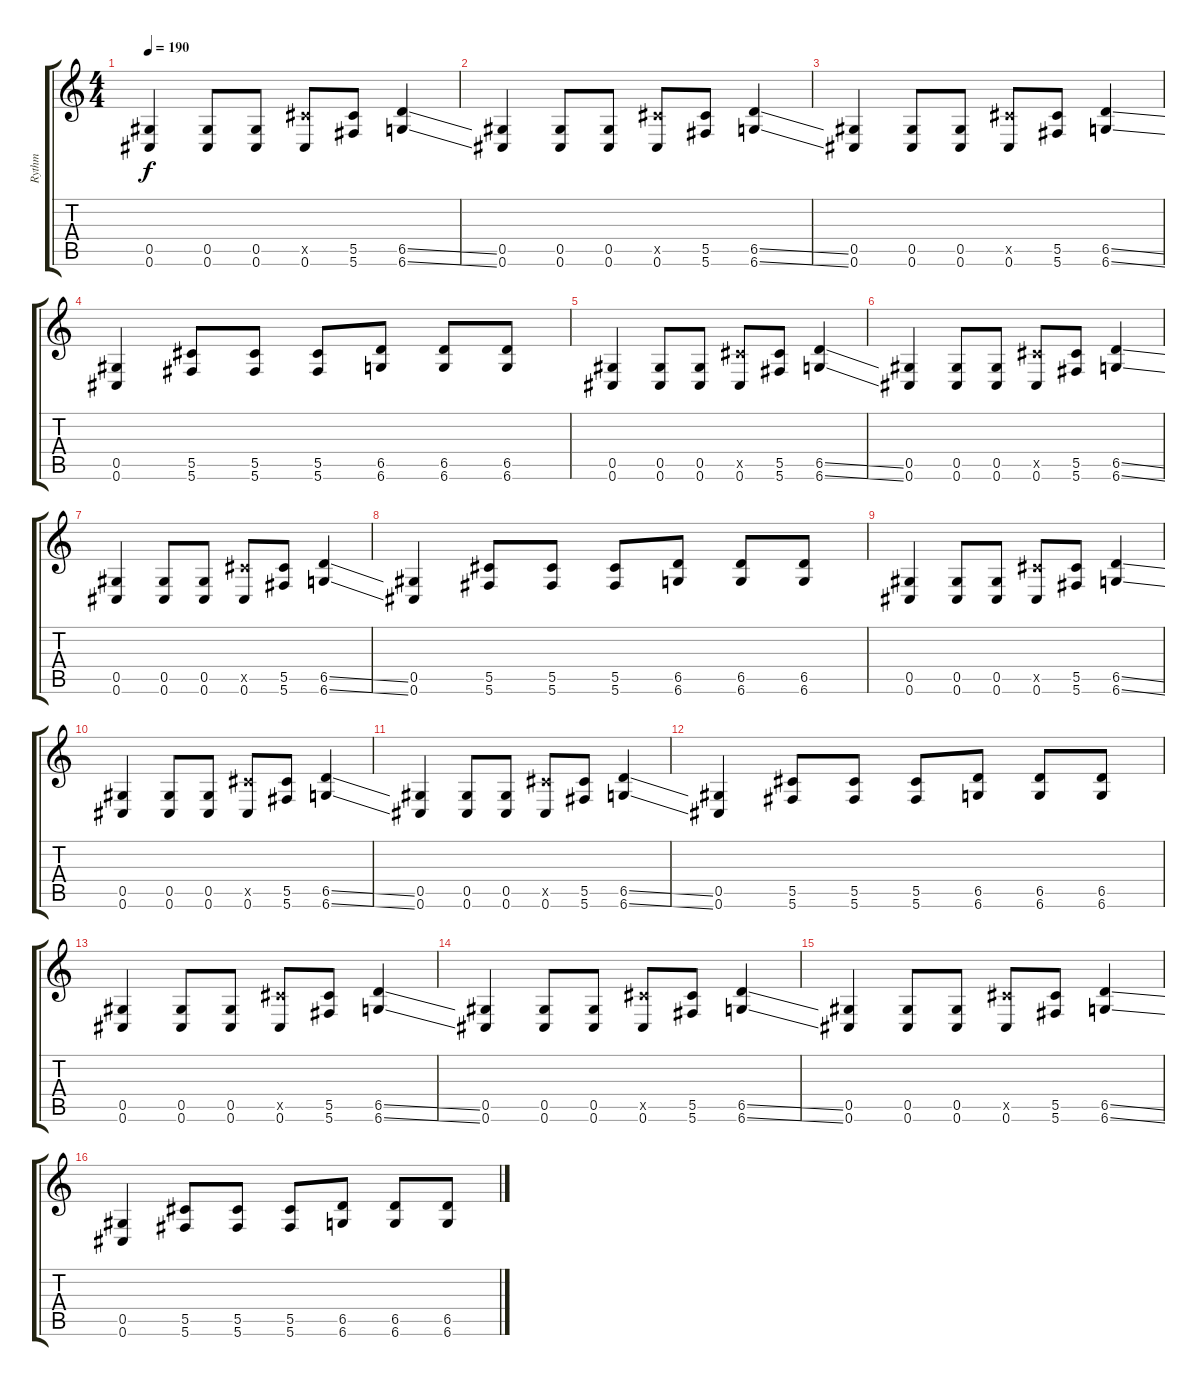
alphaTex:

\track ("Rythm" "Rythm") {instrument distortionguitar}
\staff {score tabs}
\tuning (Eb4 Bb3 Gb3 Db3 Ab2 Db2) {hide}
\ts (4 4)
\tempo 190
\clef g2
\ks c
(0.5 0.6).4{dy f} (0.5 0.6).8 (0.5 0.6).8 (5.5{x} 0.6).8 (5.5 5.6).8 (6.5{ss} 6.6{ss}).4 |
(0.5 0.6).4 (0.5 0.6).8 (0.5 0.6).8 (5.5{x} 0.6).8 (5.5 5.6).8 (6.5{ss} 6.6{ss}).4 |
(0.5 0.6).4 (0.5 0.6).8 (0.5 0.6).8 (5.5{x} 0.6).8 (5.5 5.6).8 (6.5{ss} 6.6{ss}).4 |
(0.5 0.6).4 (5.5 5.6).8 (5.5 5.6).8 (5.5 5.6).8 (6.5 6.6).8 (6.5 6.6).8 (6.5 6.6).8 |
(0.5 0.6).4 (0.5 0.6).8 (0.5 0.6).8 (5.5{x} 0.6).8 (5.5 5.6).8 (6.5{ss} 6.6{ss}).4 |
(0.5 0.6).4 (0.5 0.6).8 (0.5 0.6).8 (5.5{x} 0.6).8 (5.5 5.6).8 (6.5{ss} 6.6{ss}).4 |
(0.5 0.6).4 (0.5 0.6).8 (0.5 0.6).8 (5.5{x} 0.6).8 (5.5 5.6).8 (6.5{ss} 6.6{ss}).4 |
(0.5 0.6).4 (5.5 5.6).8 (5.5 5.6).8 (5.5 5.6).8 (6.5 6.6).8 (6.5 6.6).8 (6.5 6.6).8 |
(0.5 0.6).4 (0.5 0.6).8 (0.5 0.6).8 (5.5{x} 0.6).8 (5.5 5.6).8 (6.5{ss} 6.6{ss}).4 |
(0.5 0.6).4 (0.5 0.6).8 (0.5 0.6).8 (5.5{x} 0.6).8 (5.5 5.6).8 (6.5{ss} 6.6{ss}).4 |
(0.5 0.6).4 (0.5 0.6).8 (0.5 0.6).8 (5.5{x} 0.6).8 (5.5 5.6).8 (6.5{ss} 6.6{ss}).4 |
(0.5 0.6).4 (5.5 5.6).8 (5.5 5.6).8 (5.5 5.6).8 (6.5 6.6).8 (6.5 6.6).8 (6.5 6.6).8 |
(0.5 0.6).4 (0.5 0.6).8 (0.5 0.6).8 (5.5{x} 0.6).8 (5.5 5.6).8 (6.5{ss} 6.6{ss}).4 |
(0.5 0.6).4 (0.5 0.6).8 (0.5 0.6).8 (5.5{x} 0.6).8 (5.5 5.6).8 (6.5{ss} 6.6{ss}).4 |
(0.5 0.6).4 (0.5 0.6).8 (0.5 0.6).8 (5.5{x} 0.6).8 (5.5 5.6).8 (6.5{ss} 6.6{ss}).4 |
(0.5 0.6).4 (5.5 5.6).8 (5.5 5.6).8 (5.5 5.6).8 (6.5 6.6).8 (6.5 6.6).8 (6.5 6.6).8
